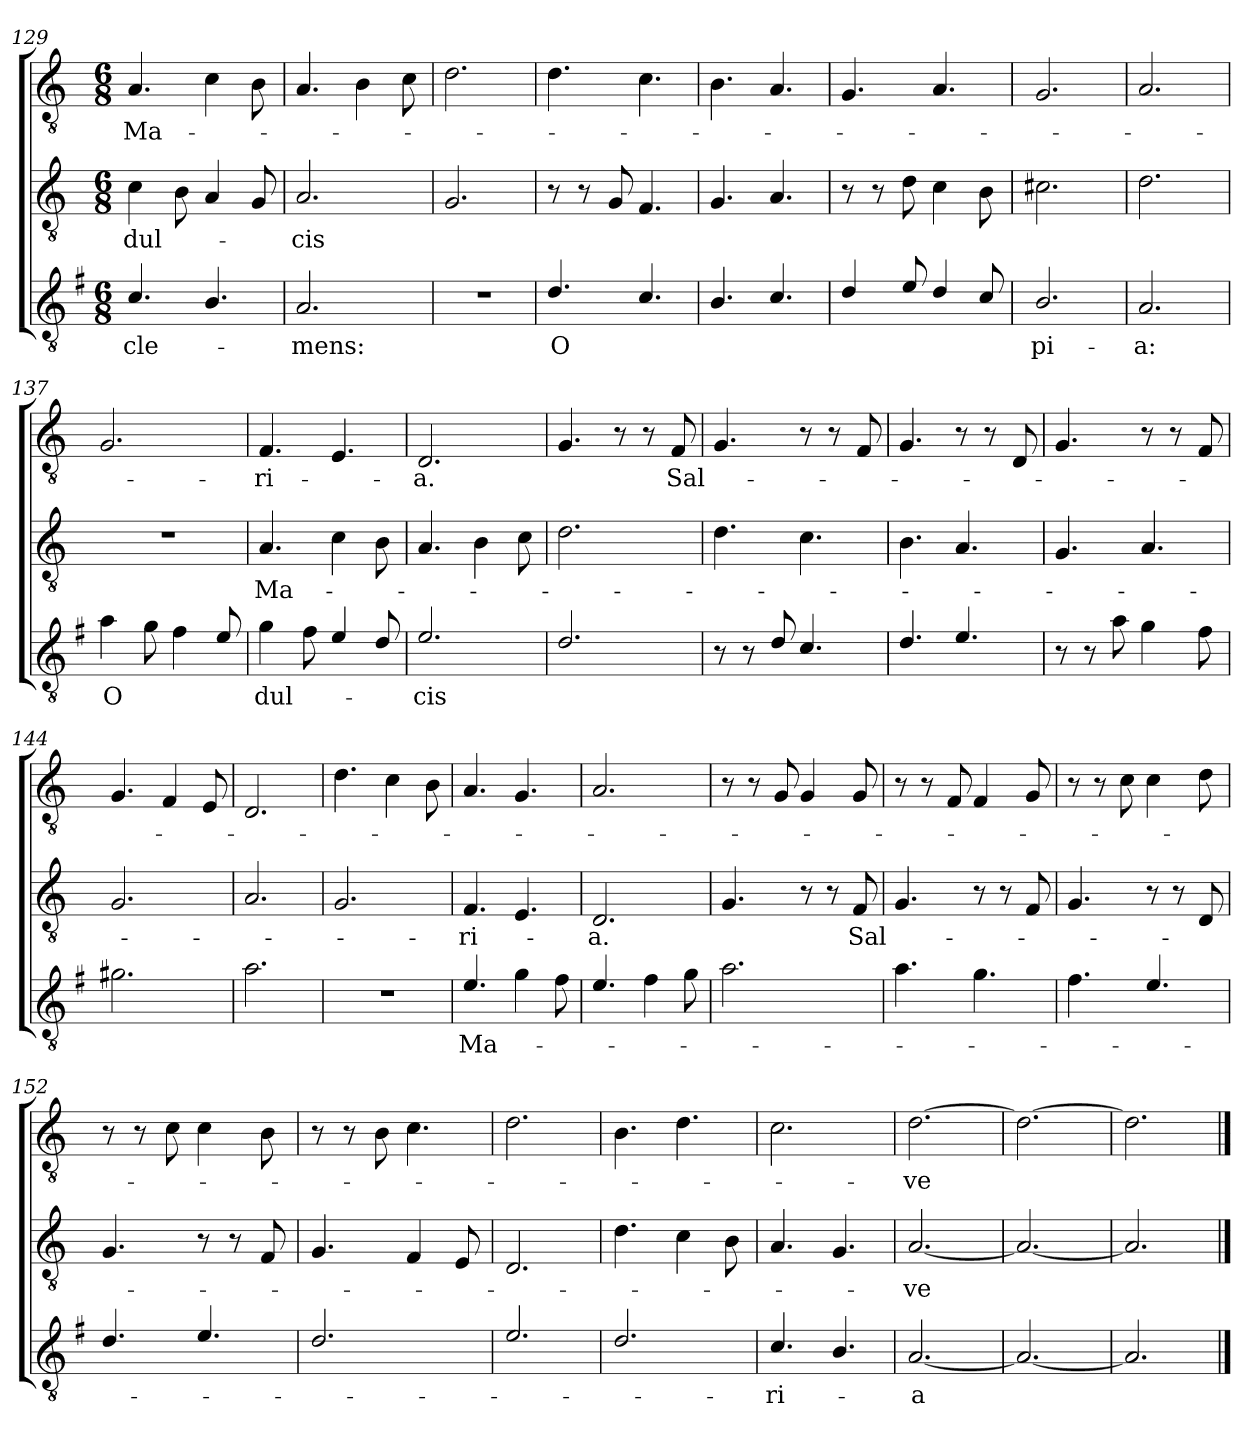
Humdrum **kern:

**kern	**text	**kern	**text	**kern	**text
*part3	*part3	*part2	*part2	*part1	*part1
*staff3	*staff3	*staff2	*staff2	*staff1	*staff1
*clefGv2	*	*clefGv2	*	*clefGv2	*
*ITrd4c7	*	*	*	*	*
*k[]	*	*k[]	*	*k[]	*
*C:	*	*C:	*	*C:	*
*M6/8	*	*M6/8	*	*M6/8	*
=129	=129	=129	=129	=129	=129
!	!LO:LY:b	!	!LO:LY:b	!	!LO:LY:b
4.F/	cle-	4c\	dul-	4.A/	Ma-
.	.	8B\	.	.	.
4.E/	.	4A/	.	4c\	.
.	.	8G/	.	8B\	.
=130	=130	=130	=130	=130	=130
!	!LO:LY:b	!	!LO:LY:b	!	!
2.D/	-mens:	2.A/	-cis	4.A/	.
.	.	.	.	4B\	.
.	.	.	.	8c\	.
=131	=131	=131	=131	=131	=131
2.r	.	2.G/	.	2.d\	.
=132	=132	=132	=132	=132	=132
!	!LO:LY:b	!	!	!	!
4.G/	O	8r	.	4.d\	.
.	.	8r	.	.	.
.	.	8G/	.	.	.
4.F/	.	4.F/	.	4.c\	.
=133	=133	=133	=133	=133	=133
4.E/	.	4.G/	.	4.B\	.
4.F/	.	4.A/	.	4.A/	.
=134	=134	=134	=134	=134	=134
4G/	.	8r	.	4.G/	.
.	.	8r	.	.	.
8A/	.	8d\	.	.	.
4G/	.	4c\	.	4.A/	.
8F/	.	8B\	.	.	.
!!LO:PB:g=z
=135	=135	=135	=135	=135	=135
!	!LO:LY:b	!	!	!	!
2.E/	pi-	2.c#X\	.	2.G/	.
=136	=136	=136	=136	=136	=136
!	!LO:LY:b	!	!	!	!
2.D/	-a:	2.d\	.	2.A/	.
!!LO:LB:g=z
=137	=137	=137	=137	=137	=137
!	!LO:LY:b	!	!	!	!
4d\	O	2.r	.	2.G/	.
8c\	.	.	.	.	.
4B\	.	.	.	.	.
8A/	.	.	.	.	.
=138	=138	=138	=138	=138	=138
!	!LO:LY:b	!	!LO:LY:b	!	!LO:LY:b
4c\	dul-	4.A/	Ma-	4.F/	-ri-
8B\	.	.	.	.	.
4A/	.	4c\	.	4.E/	.
8G/	.	8B\	.	.	.
=139	=139	=139	=139	=139	=139
!	!LO:LY:b	!	!	!	!LO:LY:b
2.A/	-cis	4.A/	.	2.D/	-a.
.	.	4B\	.	.	.
.	.	8c\	.	.	.
=140	=140	=140	=140	=140	=140
2.G/	.	2.d\	.	4.G/	.
.	.	.	.	8r	.
.	.	.	.	8r	.
!	!	!	!	!	!LO:LY:b
.	.	.	.	8F/	Sal-
=141	=141	=141	=141	=141	=141
8r	.	4.d\	.	4.G/	.
8r	.	.	.	.	.
8G/	.	.	.	.	.
4.F/	.	4.c\	.	8r	.
.	.	.	.	8r	.
.	.	.	.	8F/	.
=142	=142	=142	=142	=142	=142
4.G/	.	4.B\	.	4.G/	.
4.A/	.	4.A/	.	8r	.
.	.	.	.	8r	.
.	.	.	.	8D/	.
=143	=143	=143	=143	=143	=143
8r	.	4.G/	.	4.G/	.
8r	.	.	.	.	.
8d\	.	.	.	.	.
4c\	.	4.A/	.	8r	.
.	.	.	.	8r	.
8B\	.	.	.	8F/	.
!!LO:LB:g=z
=144	=144	=144	=144	=144	=144
2.c#X\	.	2.G/	.	4.G/	.
.	.	.	.	4F/	.
.	.	.	.	8E/	.
=145	=145	=145	=145	=145	=145
2.d\	.	2.A/	.	2.D/	.
=146	=146	=146	=146	=146	=146
2.r	.	2.G/	.	4.d\	.
.	.	.	.	4c\	.
.	.	.	.	8B\	.
=147	=147	=147	=147	=147	=147
!	!LO:LY:b	!	!LO:LY:b	!	!
4.A/	Ma-	4.F/	-ri-	4.A/	.
4c\	.	4.E/	.	4.G/	.
8B\	.	.	.	.	.
=148	=148	=148	=148	=148	=148
!	!	!	!LO:LY:b	!	!
4.A/	.	2.D/	-a.	2.A/	.
4B\	.	.	.	.	.
8c\	.	.	.	.	.
=149	=149	=149	=149	=149	=149
2.d\	.	4.G/	.	8r	.
.	.	.	.	8r	.
.	.	.	.	8G/	.
.	.	8r	.	4G/	.
.	.	8r	.	.	.
!	!	!	!LO:LY:b	!	!
.	.	8F/	-Sal-	8G/	.
=150	=150	=150	=150	=150	=150
4.d\	.	4.G/	.	8r	.
.	.	.	.	8r	.
.	.	.	.	8F/	.
4.c\	.	8r	.	4F/	.
.	.	8r	.	.	.
.	.	8F/	.	8G/	.
=151	=151	=151	=151	=151	=151
4.B\	.	4.G/	.	8r	.
.	.	.	.	8r	.
.	.	.	.	8c\	.
4.A/	.	8r	.	4c\	.
.	.	8r	.	.	.
.	.	8D/	.	8d\	.
!!LO:LB:g=z
=152	=152	=152	=152	=152	=152
4.G/	.	4.G/	.	8r	.
.	.	.	.	8r	.
.	.	.	.	8c\	.
4.A/	.	8r	.	4c\	.
.	.	8r	.	.	.
.	.	8F/	.	8B\	.
=153	=153	=153	=153	=153	=153
2.G/	.	4.G/	.	8r	.
.	.	.	.	8r	.
.	.	.	.	8B\	.
.	.	4F/	.	4.c\	.
.	.	8E/	.	.	.
=154	=154	=154	=154	=154	=154
2.A/	.	2.D/	.	2.d\	.
=155	=155	=155	=155	=155	=155
2.G/	.	4.d\	.	4.B\	.
.	.	4c\	.	4.d\	.
.	.	8B\	.	.	.
=156	=156	=156	=156	=156	=156
!	!LO:LY:b	!	!	!	!
4.F/	-ri-	4.A/	.	2.c\	.
4.E/	.	4.G/	.	.	.
=157	=157	=157	=157	=157	=157
!	!LO:LY:b	!	!LO:LY:b	!	!LO:LY:b
[<2.D/	-a	[<2.A/	-ve	[>2.d\	-ve
=158	=158	=158	=158	=158	=158
2.D/_	.	2.A/_	.	2.d\_	.
=159	=159	=159	=159	=159	=159
2.D/]	.	2.A/]	.	2.d\]	.
==	==	==	==	==	==
*-	*-	*-	*-	*-	*-
